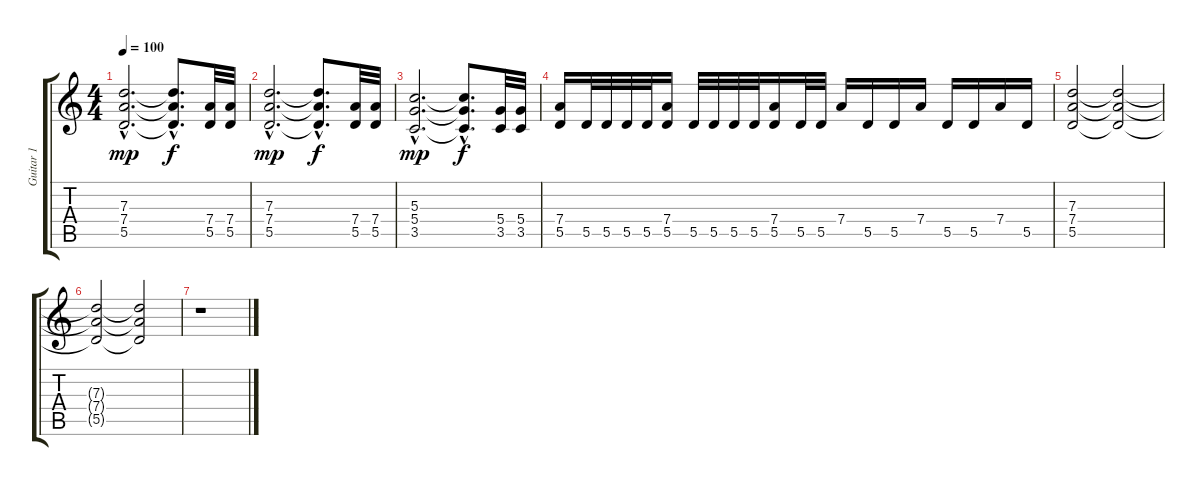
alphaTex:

\track ("Guitar 1" "Guitar 1") {instrument distortionguitar}
\staff {score tabs}
\tuning (E4 B3 G3 D3 A2 E2) {hide}
\ts (4 4)
\tempo 100
\clef g2
\ks c
(7.3{hac} 7.4{hac} 5.5{hac}).2{d dy mp} (7.3{hac t} 7.4{hac t} 5.5{hac t}).8{d dy f} (7.4 5.5).32 (7.4 5.5).32 |
(7.3{hac} 7.4{hac} 5.5{hac}).2{d dy mp} (7.3{hac t} 7.4{hac t} 5.5{hac t}).8{d dy f} (7.4 5.5).32 (7.4 5.5).32 |
(5.3{hac} 5.4{hac} 3.5{hac}).2{d dy mp} (5.3{hac t} 5.4{hac t} 3.5{hac t}).8{d dy f} (5.4 3.5).32 (5.4 3.5).32 |
(7.4 5.5).16 5.5.32 5.5.32 5.5.32 5.5.32 (7.4 5.5).16 5.5.32 5.5.32 5.5.32 5.5.32 (7.4 5.5).16 5.5.32 5.5.32 7.4.16 5.5.16 5.5.16 7.4.16 5.5.16 5.5.16 7.4.16 5.5.16 |
(7.3 7.4 5.5).2{volume 12} (7.3{t} 7.4{t} 5.5{t}).2{volume 9} |
(7.3{t} 7.4{t} 5.5{t}).2{volume 6} (7.3{t} 7.4{t} 5.5{t}).2{volume 1} |
r.1{volume 15}
